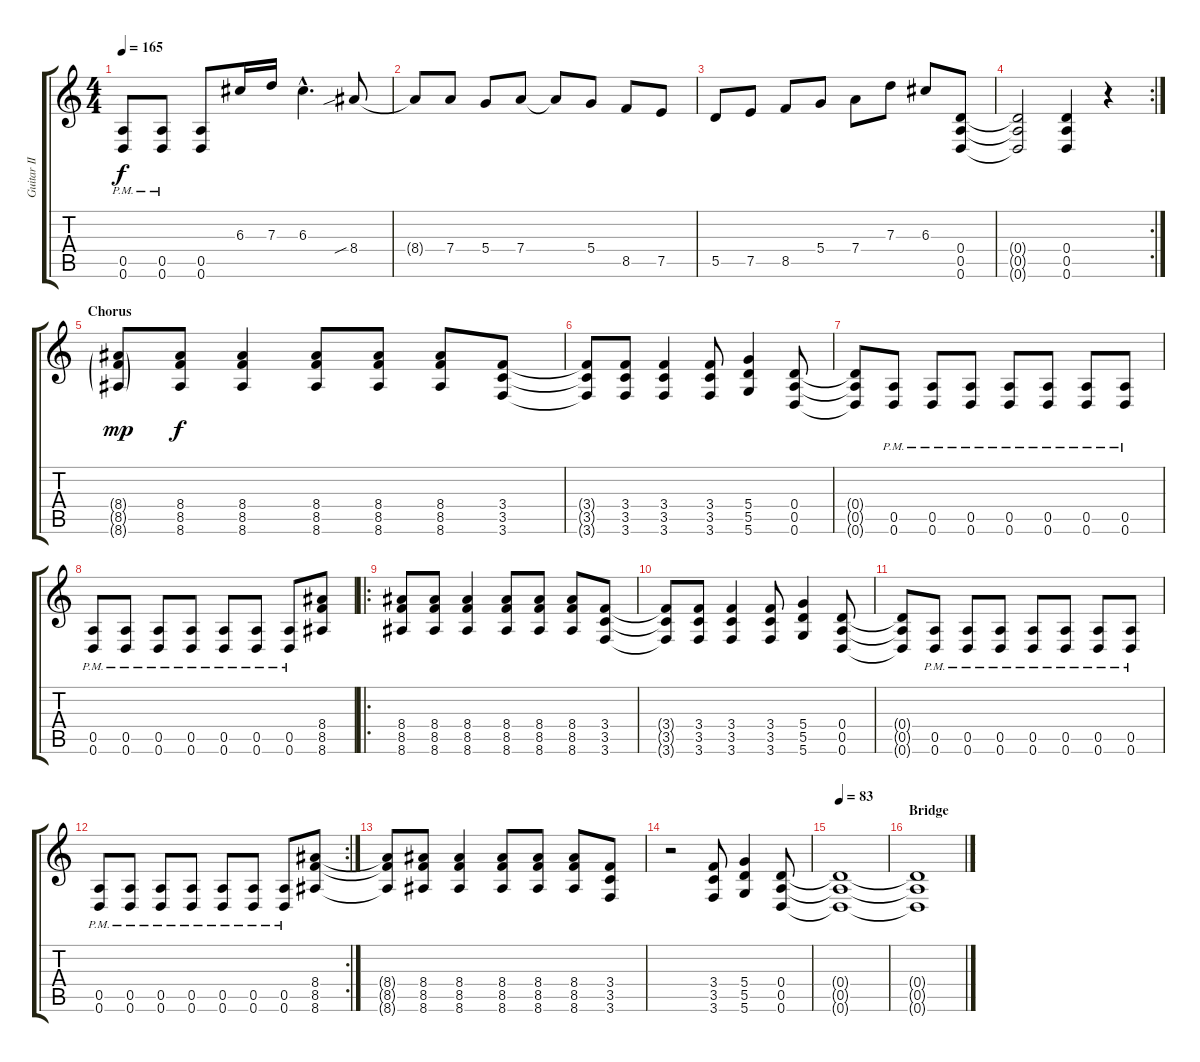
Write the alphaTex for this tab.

\track ("Guitar II" "Guitar II") {instrument distortionguitar}
\staff {score tabs}
\tuning (E4 B3 G3 D3 A2 D2) {hide}
\ts (4 4)
\tempo 165
\clef g2
\ks c
(0.5{pm} 0.6{pm}).8{dy f} (0.5{pm} 0.6{pm}).8 (0.5 0.6).8 6.3.16 7.3.16 6.3{hac}.4{d} 8.4{sib}.8 |
8.4{t}.8 7.4.8 5.4.8 7.4.8 7.4{t}.8 5.4.8 8.5.8 7.5.8 |
5.5.8 7.5.8 8.5.8 5.4.8 7.4.8 7.3.8 6.3.8 (0.4 0.5 0.6).8 |
\rc 2
(0.4{t} 0.5{t} 0.6{t}).2 (0.4 0.5 0.6).4 r.4 |
\section ("" "Chorus")
(8.4{g} 8.5{g} 8.6{g}).8{dy mp} (8.4 8.5 8.6).8{dy f} (8.4 8.5 8.6).4 (8.4 8.5 8.6).8 (8.4 8.5 8.6).8 (8.4 8.5 8.6).8 (3.4 3.5 3.6).8 |
(3.4{t} 3.5{t} 3.6{t}).8 (3.4 3.5 3.6).8 (3.4 3.5 3.6).4 (3.4 3.5 3.6).8 (5.4 5.5 5.6).4 (0.4 0.5 0.6).8 |
(0.4{t} 0.5{t} 0.6{t}).8 (0.5{pm} 0.6).8 (0.5{pm} 0.6).8 (0.5{pm} 0.6).8 (0.5{pm} 0.6).8 (0.5{pm} 0.6).8 (0.5{pm} 0.6).8 (0.5{pm} 0.6{pm}).8 |
(0.5{pm} 0.6{pm}).8 (0.5{pm} 0.6{pm}).8 (0.5{pm} 0.6{pm}).8 (0.5{pm} 0.6{pm}).8 (0.5{pm} 0.6{pm}).8 (0.5{pm} 0.6{pm}).8 (0.5{pm} 0.6{pm}).8 (8.4 8.5 8.6).8 |
\ro
(8.4 8.5 8.6).8 (8.4 8.5 8.6).8 (8.4 8.5 8.6).4 (8.4 8.5 8.6).8 (8.4 8.5 8.6).8 (8.4 8.5 8.6).8 (3.4 3.5 3.6).8 |
(3.4{t} 3.5{t} 3.6{t}).8 (3.4 3.5 3.6).8 (3.4 3.5 3.6).4 (3.4 3.5 3.6).8 (5.4 5.5 5.6).4 (0.4 0.5 0.6).8 |
(0.4{t} 0.5{t} 0.6{t}).8 (0.5{pm} 0.6{pm}).8 (0.5{pm} 0.6{pm}).8 (0.5{pm} 0.6{pm}).8 (0.5{pm} 0.6{pm}).8 (0.5{pm} 0.6{pm}).8 (0.5{pm} 0.6{pm}).8 (0.5{pm} 0.6{pm}).8 |
\rc 2
(0.5{pm} 0.6{pm}).8 (0.5{pm} 0.6{pm}).8 (0.5{pm} 0.6{pm}).8 (0.5{pm} 0.6{pm}).8 (0.5{pm} 0.6{pm}).8 (0.5{pm} 0.6{pm}).8 (0.5{pm} 0.6{pm}).8 (8.4 8.5 8.6).8 |
(8.4{t} 8.5{t} 8.6{t}).8 (8.4 8.5 8.6).8 (8.4 8.5 8.6).4 (8.4 8.5 8.6).8 (8.4 8.5 8.6).8 (8.4 8.5 8.6).8 (3.4 3.5 3.6).8 |
r.2 (3.4 3.5 3.6).8 (5.4 5.5 5.6).4 (0.4 0.5 0.6).8 |
\tempo 83
(0.4{t} 0.5{t} 0.6{t}).1{volume 0} |
\section ("" "Bridge")
(0.4{t} 0.5{t} 0.6{t}).1
